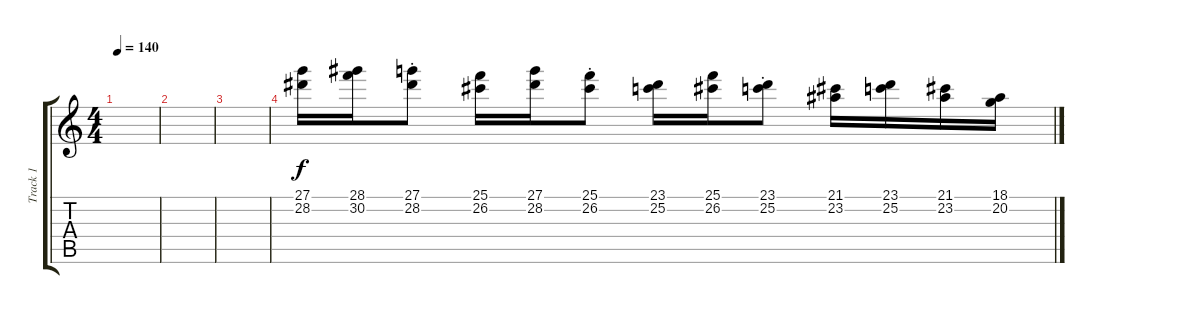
\track ("Track 1" "Track 1") {instrument piccolo}
\staff {score tabs}
\tuning (E4 B3 G3 D3 A2 E2) {hide}
\ts (4 4)
\tempo 140
\clef g2
\ks c
|
|
|
(27.1 28.2).16{dy f} (28.1 30.2).16 (27.1{st} 28.2{st}).8 (25.1 26.2).16 (27.1 28.2).16 (25.1{st} 26.2{st}).8 (23.1 25.2).16 (25.1 26.2).16 (23.1{st} 25.2{st}).8 (21.1 23.2).16 (23.1 25.2).16 (21.1 23.2).16 (18.1 20.2).16
